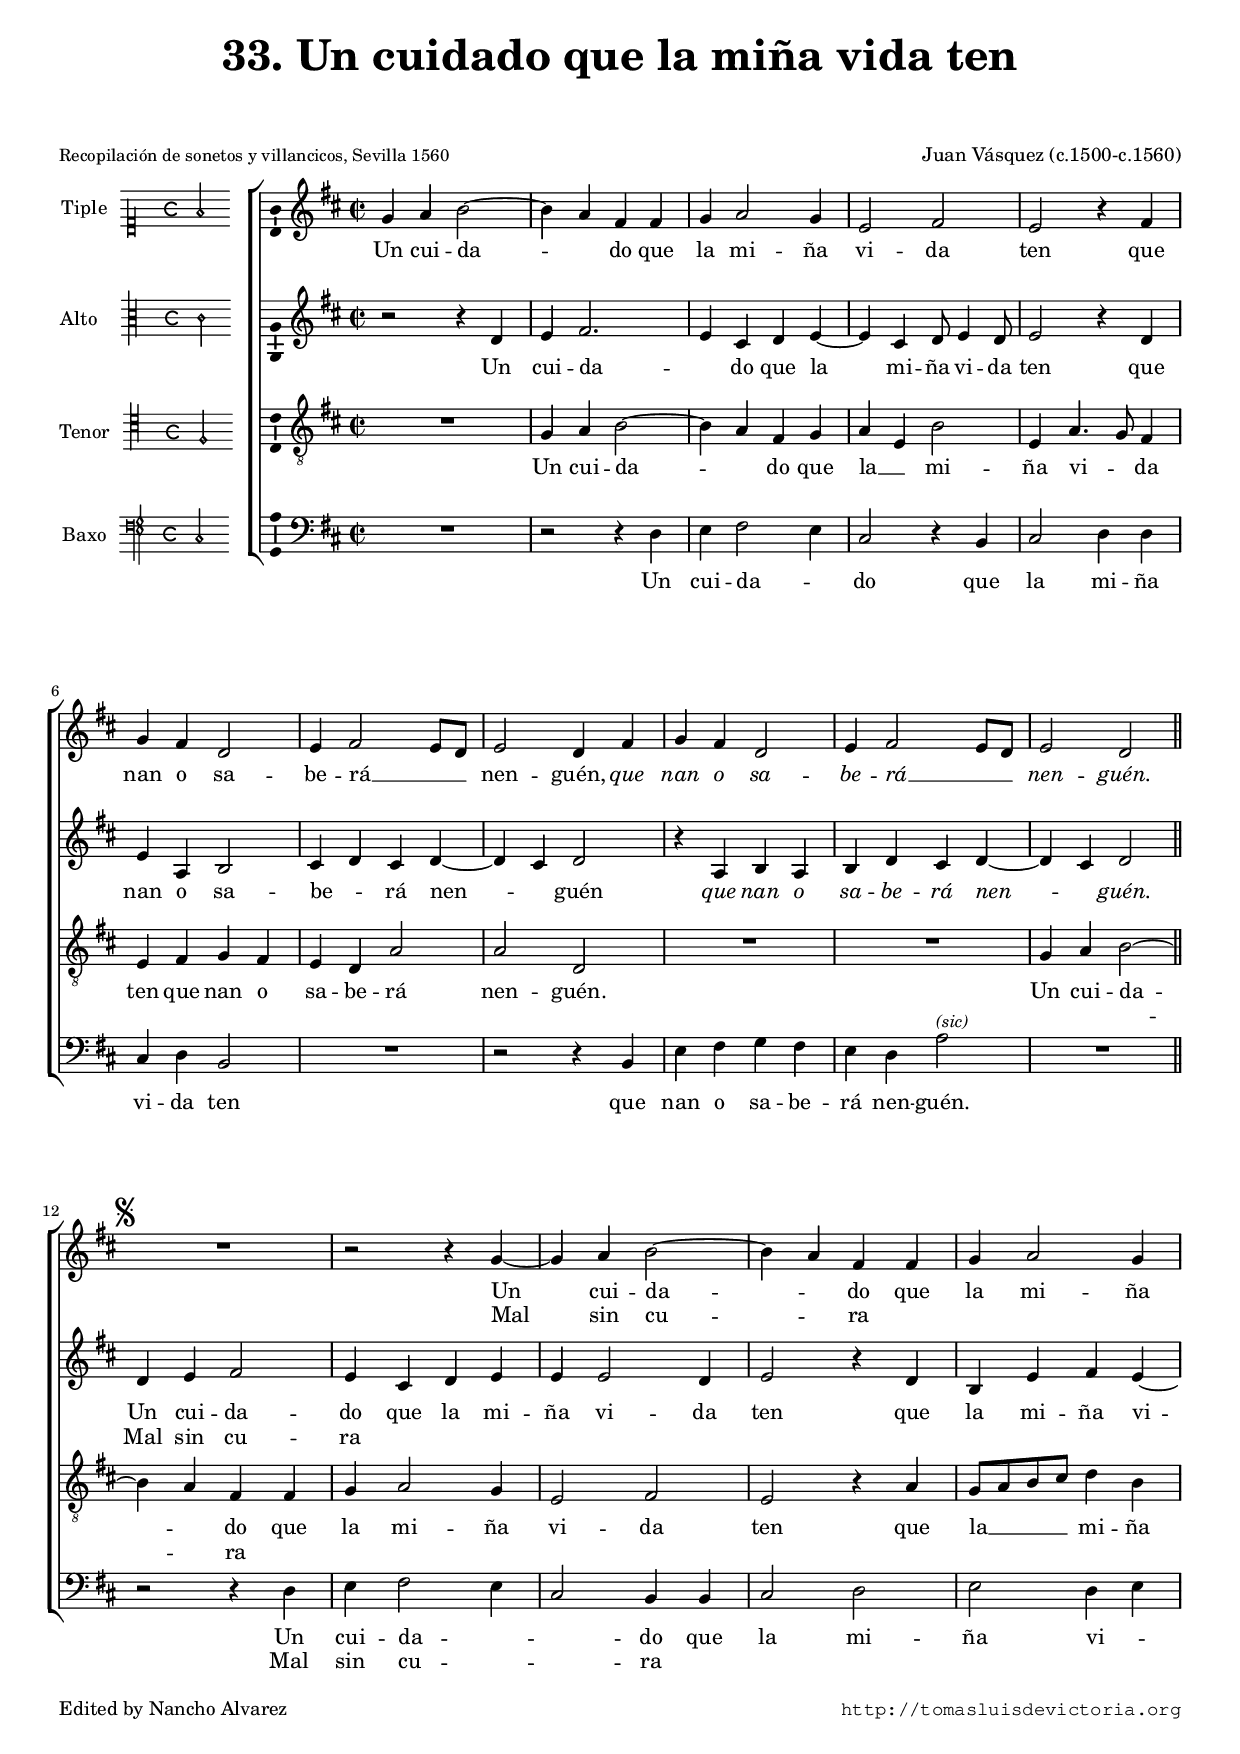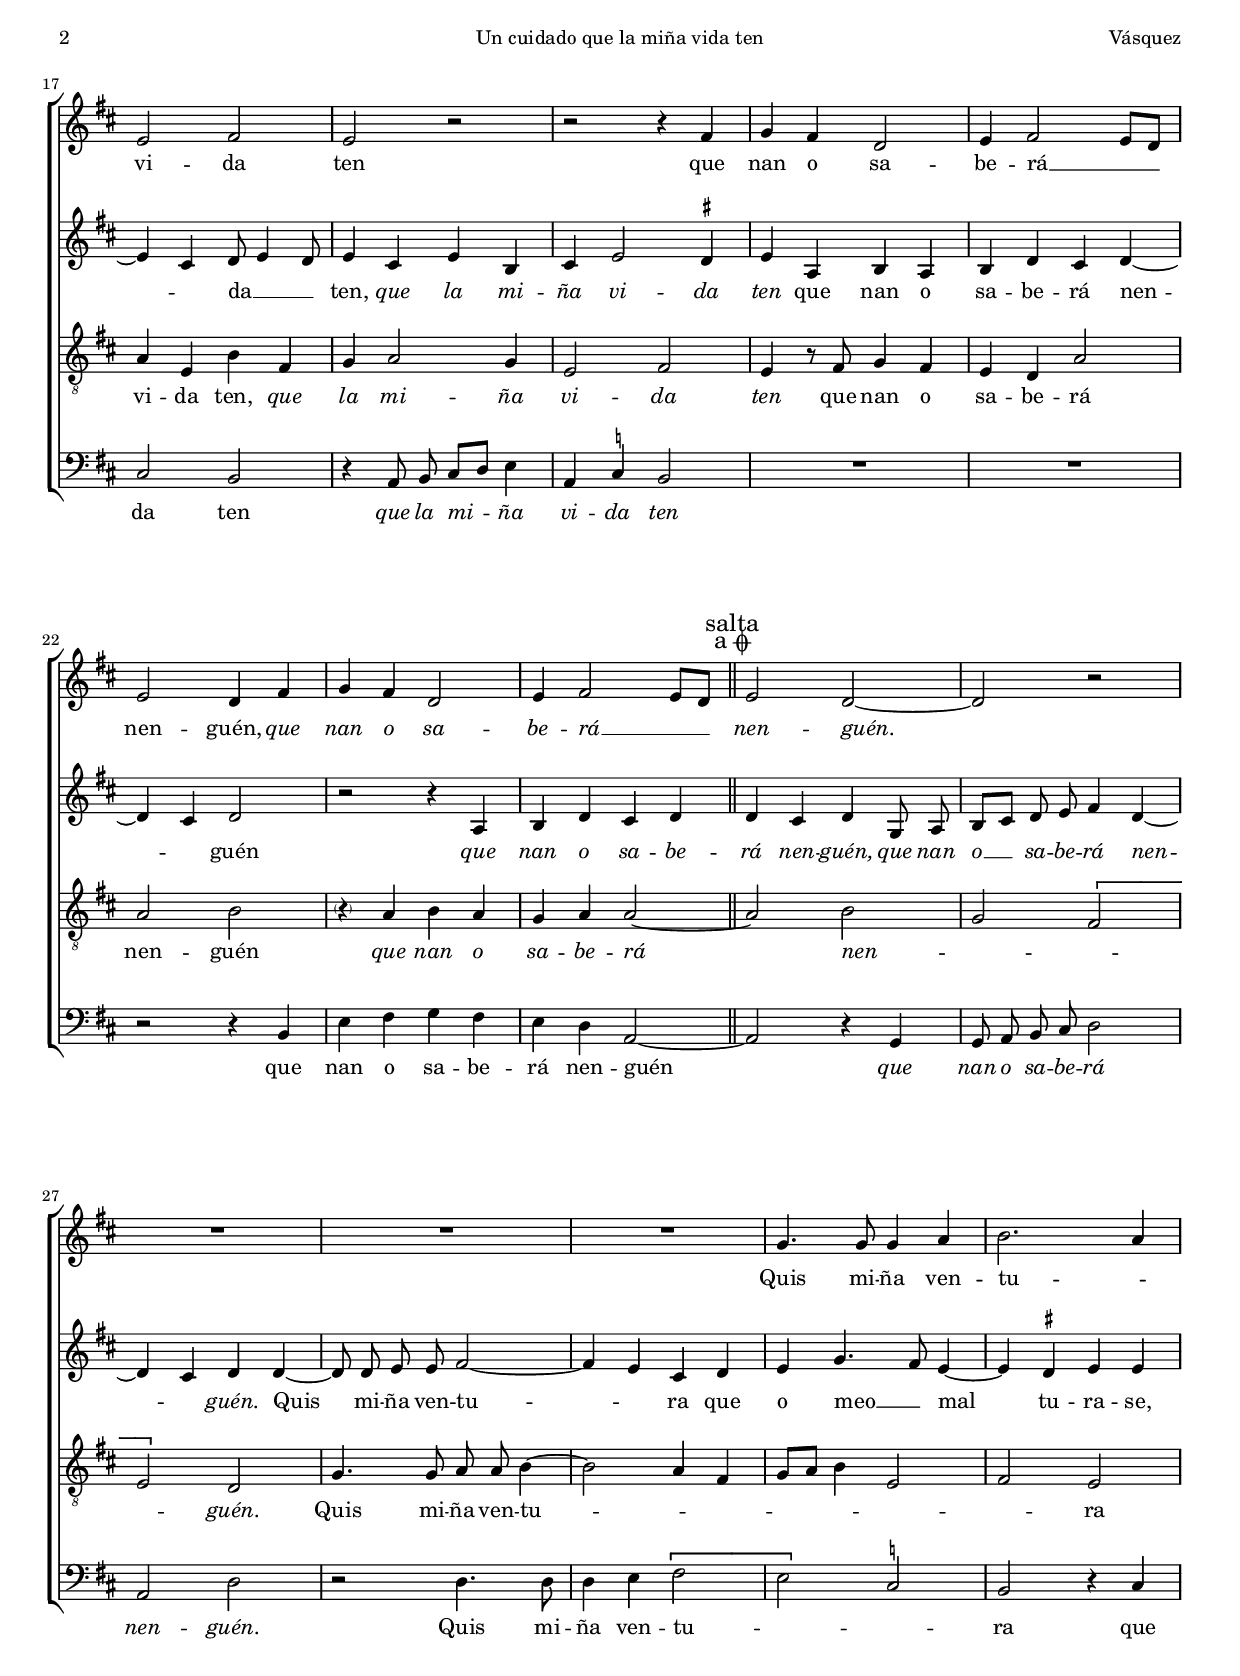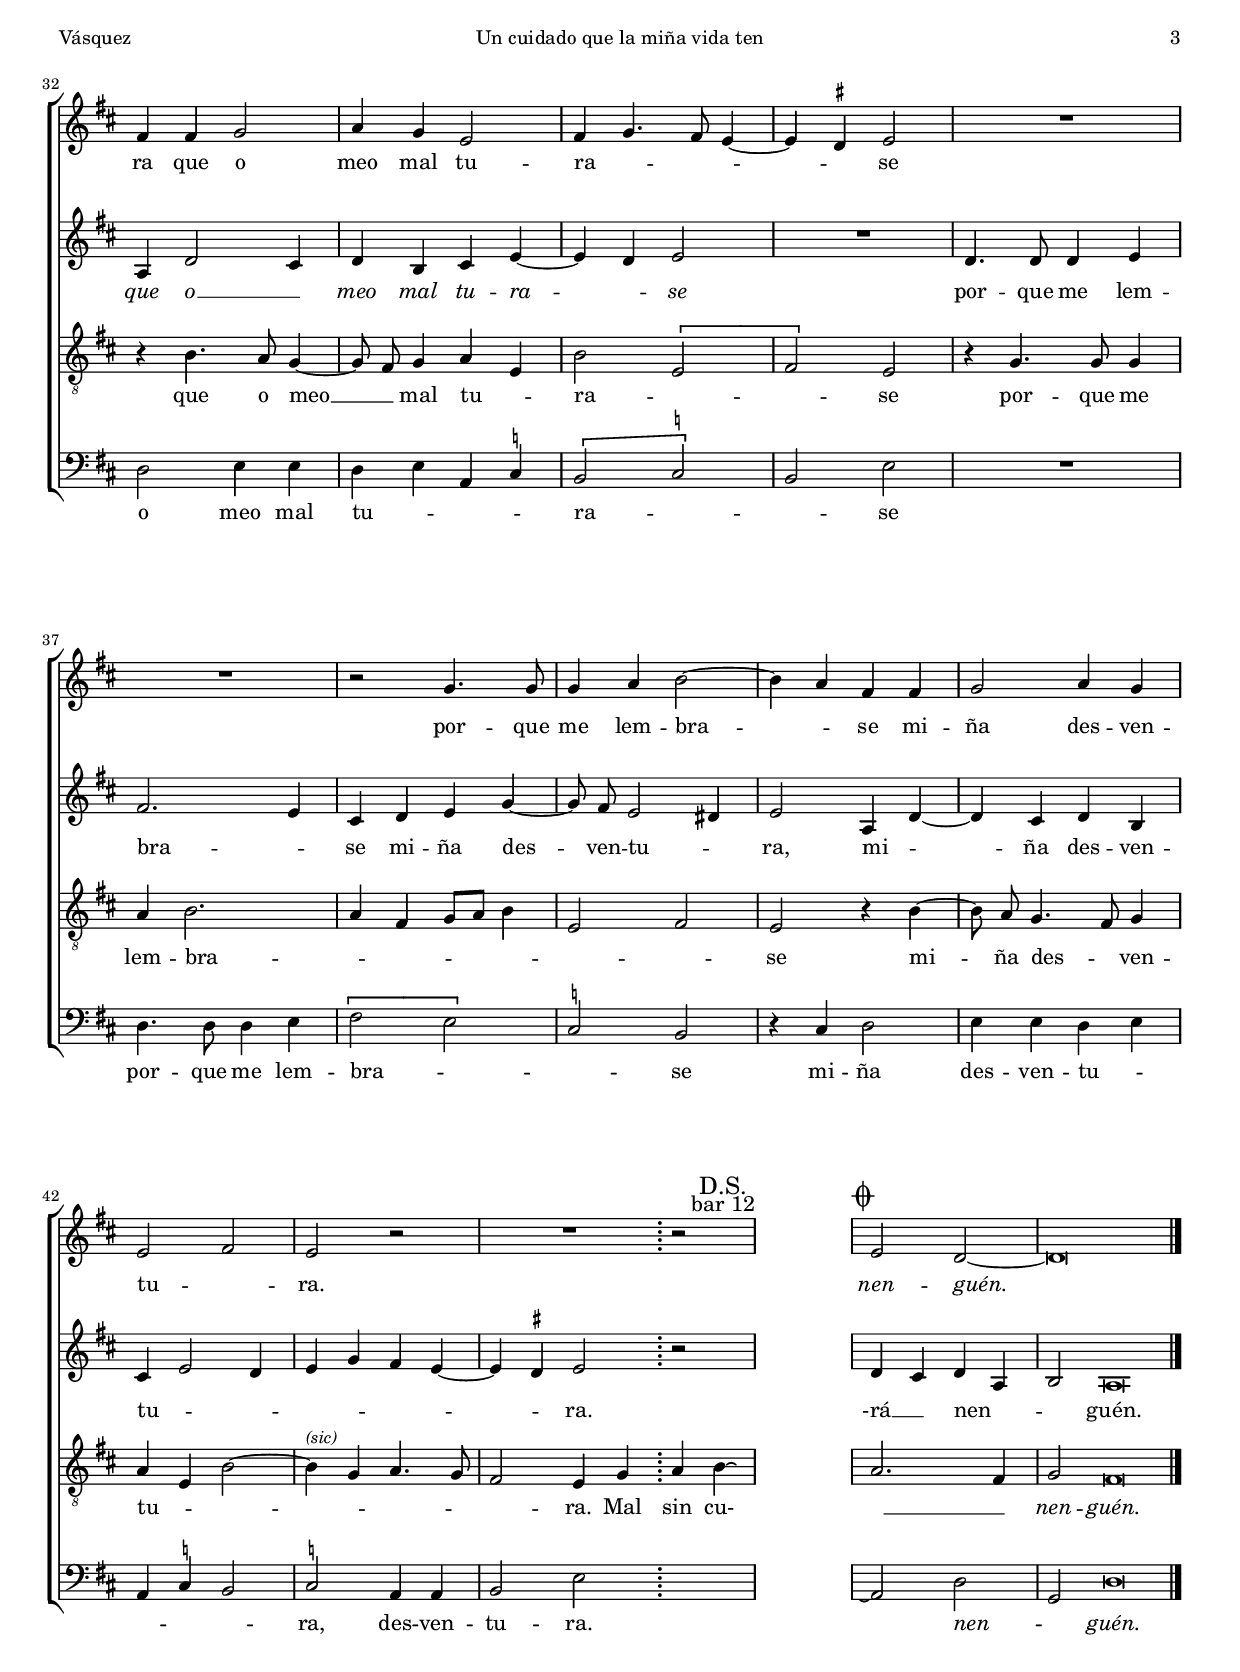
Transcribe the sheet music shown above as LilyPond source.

\version "2.18.0"

#(set-default-paper-size "a4")
#(set-global-staff-size 16.7)
#(ly:set-option 'point-and-click #f)
%mobile -s15.5 -i3.2

italicas=\override LyricText.font-shape = #'italic
rectas=\override LyricText.font-shape = #'upright
ss=\once \set suggestAccidentals = ##t
incipitwidth = 20
mtempo={\tempo 4 = 100}
mtempob={\tempo 4 = 50}
mt=#(define-music-function (parser location offset) (number?) ; move lyric text
      #{ \once \override LyricText.X-offset = -$offset #})

htitle="Un cuidado que la miña vida ten"
hcomposer="Vásquez"

\header {
	title=\markup{\fontsize #3 "33. Un cuidado que la miña vida ten"}
	%subtitle=\markup{""}
	subsubtitle=\markup{\null \vspace #2 }
        composer = \markup{"Juan Vásquez (c.1500-c.1560)"}
        pdfauthor=\composer
        %opus="(-)"
	poet=\markup{\smaller "Recopilación de sonetos y villancicos, Sevilla 1560"} 
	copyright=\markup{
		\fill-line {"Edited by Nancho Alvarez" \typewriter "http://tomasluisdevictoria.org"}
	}
%	tagline=""
}

global={\key c \major \time 2/2 \skip 1*11
        \bar "||"
        \mark \markup{\smaller \musicglyph #"scripts.segno"}
        \skip 1*13
        \bar "||"
        \mark \markup{\center-column{"salta" \line{"a" \smaller \smaller \raise #.6 \musicglyph #"scripts.coda"}}}
        \skip 1*20
        \override Score.TimeSignature.stencil=##f
        \time 2/4 \bar ";"
        \skip 2
        \override Score.RehearsalMark.self-alignment-X=#right
        \mark \markup{\center-column{"D.S." \smaller "bar 12"}}
        \stopStaff
        \skip 1
        \startStaff
        \override Score.RehearsalMark.self-alignment-X=#left
        \mark \markup{\musicglyph #"scripts.coda"}
        \time 2/2
        \skip 1*2
        \bar "|."
}


cantus=\relative c'{
	f4 g a2 ~
	a4 g e e
	f g2 f4
	d2 e
	d r4 e
	f e c2
	d4 e2 d8[ c]
	d2 c4 e
	f4 e c2
	d4 e2 d8[ c]
	d2 c
	
	R1
	r2 r4 f4 ~
	f4 g a2 ~
	a4 g e e
	f g2 f4
	d2 e
	d r
	r2 r4 e
	f e c2
	d4 e2 d8[ c]
	d2 c4 e
	f e c2
	d4 e2 d8[ c]
	
	d2 c ~
	c r
	R1*3
	f4. f8 f4 g 
	a2. g4
	e4 e f2
	g4 f d2
	e4 f4. e8 d4 ~
	d \ss cis d2
	R1
	R1
	r2 f4. f8
	f4 g a2 ~
	a4 g e e
	f2 g4 f
	d2 e
	d r
	R1
	r2
	s1
	d2 c ~
	c\breve*1/2
}

altus=\relative c'{
	r2 r4 c
	d4 e2.
	d4 b c d ~
	d b c8 d4 c8
	d2 r4 c
	d g, a2
	b4 c b c ~
	c b c2
	r4 g a g
	a c b c ~
	c b c2
	c4 d e2
	d4 b c d
	d d2 c4
	d2 r4 c
	a d e d ~
	d b c8 d4 c8 % CSIC sugiere c d cis
	d4 b d a
	b d2 \ss cis4
	d4 g, a g
	a c b c ~
	c b c2
	r2 r4 g
	a c b c
	c b c f,8 g
	a[ b] c d e4 c ~
	c b c c ~
	c8 c d d e2 ~
	e4 d b c
	d f4. e8 d4 ~
	d \ss cis d4 d
	g,4 c2 b4
	c4 a b d ~
	d c d2 
	R1
	c4. c8 c4 d
	e2. d4
	b4 c d f ~
	f8 e d2 cis4
	d2 g,4 c ~
	c b c4 a
	b4 d2 c4
	d4 f e4 d ~
	d4 \ss cis d2
	r
	s1
	c4 b c g
	a2 \mtempob g\breve*1/4
}

tenor=\relative c{
	R1
	f4 g a2 ~
	a4 g e f
	g4 d a'2
	d,4 g4. f8 e4
	d4 e f e
	d c g'2
	g c,
	R1*2
	f4 g a2 ~
	a4 g e4 e
	f g2 f4
	d2 e
	d r4 g
	f8[ g a b] c4 a 
	g4 d a' e 
	f g2 f4
	d2 e
	d4 r8 e f4 e
	d4 c g'2
	g a
	\parenthesize r4 g a g % falta en el original
	f4 g g2 ~
	g2 a
	f2 \[e
	d\] c
	f4. f8 g8 g a4 ~
	a2 g4 e
	f8[ g] a4 d,2
	e d
	r4 a'4. g8 f4 ~
	f8 e8 f4 g4 d
	a'2 \[d,
	e\] d2
	r4 f4. f8 f4
	g4 a2.
	g4 e f8[ g] a4
	d,2 e
	d r4 a' ~
	a8 g f4. e8 f4
	g4 d a'2 ~
	a4^\markup{\italic \smaller "(sic)"} f g4. f8
	e2 d4 f
	g a\laissezVibrer
	s1
	g2. e4 % inconsistencia con el tie anterior
	f2 e\breve*1/4
}

bassus=\relative c{
	R1
	r2 r4 c
	d e2 d4
	b2 r4 a
	b2 c4 c
	b c a2
	R1
	r2 r4 a
	d4 e f e
	d c g'2^\markup{\italic \smaller "(sic)"}
	R1
	r2 r4 c,
	d4 e2 d4
	b2 a4 a
	b2 c
	d c4 d
	b2 a
	r4 g8 a b[ c] d4
	g,4 \ss bes a2
	R1*2
	r2 r4 a
	d4 e f e
	d c g2 ~
	g2 r4 f
	f8 g a b c2
	g c
	r c4. c8
	c4 d \[e2
	d\] \ss bes2
	a r4 b
	c2 d4 d
	c4 d g, \ss bes
	\[a2 \ss bes\]
	a2 d
	R1
	c4. c8 c4 d
	\[e2 d\]
	\ss bes2 a
	r4 b c2
	d4 d c4 d
	g, \ss bes a2
	\ss bes g4 g
	a2 d2
	s2
	s1
	g,2\repeatTie c
	f, c'\breve*1/4
}

textocantus=\lyricmode{
Un cui -- da -- _ do 
que la mi -- ña vi -- da ten
que nan o sa -- be -- rá __ _ nen -- guén,
\italicas
que nan o sa -- be -- rá __ _ nen -- guén.
\rectas
Un cui -- da -- _ do que la mi -- ña vi -- da ten
que nan o sa -- be -- rá __ _ nen -- guén,
\italicas
que nan o sa -- be -- rá __ _ nen -- guén.
\rectas
Quis mi -- ña ven -- tu -- _ ra
que o meo mal tu -- ra -- _ _ _ _ se
por -- que me lem -- bra -- _ se
mi -- ña des -- ven -- tu -- _ ra.
\italicas
nen -- guén.
}
textocantusb=\lyricmode{
_ _ _ _ _ _ _ _ _ _ _ _ _ _ _ 
_ _ _ _ _ _ _ _ _ _ _ _ _ _ _ 
Mal sin cu -- _ ra
}

textoaltus=\lyricmode{
Un cui -- da -- _ do que la mi -- ña vi -- da ten
que nan o sa -- be -- _ rá nen -- _ guén
\italicas
que nan o sa -- be -- rá nen -- _ guén.
\rectas
Un cui -- da -- do que la mi -- ña vi -- da ten
que la mi -- ña vi -- _ da __ _ _ ten,
\italicas
que la mi -- ña vi -- da ten
\rectas
que nan o sa -- be -- rá nen -- _ guén
\italicas
que nan o sa -- be -- rá nen -- guén,
que nan o __ sa -- be -- rá nen -- _ guén.
\rectas
Quis mi -- ña ven -- tu -- _ ra
que o meo __ _ mal tu -- ra -- se,
\italicas
que o __ _ meo mal tu -- ra -- _ se
\rectas
por -- que me lem -- bra -- _ se
mi -- ña des -- ven -- tu -- _ ra,
mi -- _ ña des -- ven -- tu -- _ _ _ _ _ _ _ ra.
\mt #1 -rá __ _ nen -- _ _ guén.
}
textoaltusb=\lyricmode{
_ _ _ _ _ _ _ _ _ _ _ _ _ _ _ 
_ _ _ _ _ _ _ _ _ _ _ _ _ _ _ _
Mal sin cu -- ra
}

textotenor=\lyricmode{
Un cui -- da -- _ do que la __ _ mi -- ña vi -- _ da ten
que nan o sa -- be -- rá nen -- guén.
Un cui -- da -- _ do que la mi -- ña vi -- da ten
que la __ mi -- ña vi -- da ten,
\italicas
que la mi -- ña vi -- da ten
\rectas
que nan o sa -- be -- rá nen -- guén
\italicas
que nan o sa -- be -- rá nen -- _ _ _ guén.
\rectas
Quis mi -- ña ven -- tu -- _ _ _ _ _ _ ra
que o meo __ _ mal tu -- _ ra -- _ _ se
por -- que me lem -- bra -- _ _ _ _ _ _ se
mi -- ña des -- _ ven -- tu -- _ _ _ _ _ _ ra.
Mal sin cu-
"  " __ _ 
\italicas
nen -- guén.
}
textotenorb=\lyricmode{
_ _ _ _ _ _ _ _ _ _ _ _ _ _ _ 
_ _ _ _ _ _ _ _ _ 
"  " -- _ ra
}

textobassus=\lyricmode{
Un cui -- da -- _ do
que la mi -- ña vi -- da ten
que nan o sa -- be -- rá nen -- guén.
Un cui -- da -- _ _ do que la mi -- ña vi -- _ da ten
\italicas
que la mi -- ña vi -- da ten
\rectas
que nan o sa -- be -- rá nen -- guén
\italicas
que nan o sa -- be -- rá nen -- guén.
\rectas
Quis mi -- ña ven -- tu -- _ _ ra
que o meo mal tu -- _ _ _ ra -- _ _ se
por -- que me lem -- bra -- _ _ se
mi -- ña des -- ven -- tu -- _ _ _ _ ra,
des -- ven -- tu -- ra.
"  " \italicas nen -- _ guén.
}
textobassusb=\lyricmode{
_ _ _ _ _ _ _ _ _ _ _ _ _ _ _ 
_ _ _ _ _ 
Mal sin cu -- _ _ ra
}


incipitcantus=\markup{
	\score{
		{ 
		\set Staff.instrumentName="Tiple  "
		\override NoteHead.style = #'neomensural
		\override Staff.TimeSignature.style = #'neomensural
		\cadenzaOn 
		\clef "petrucci-c1"
		\key c \major
		\time 4/4
		f'2
		} 

	\layout { line-width=\incipitwidth indent = 0 }
	}
}

incipitaltus=\markup{
	\score{
		{ 
		\set Staff.instrumentName="Alto    "
		\override NoteHead.style = #'neomensural 
		\override Staff.TimeSignature.style = #'neomensural
		\cadenzaOn 
		\clef "petrucci-c3"
		\key c \major
		\time 4/4
                c'2
		} 
	\layout { line-width=\incipitwidth indent = 0 }
	}
}


incipittenor=\markup{
	\score{
		{ 
		\set Staff.instrumentName="Tenor  "
		\override NoteHead.style = #'neomensural 
		\override Staff.TimeSignature.style = #'neomensural
		\cadenzaOn 
		\clef "petrucci-c4"
		\key c \major
		\time 4/4
                f2
		} 
	\layout { line-width=\incipitwidth indent=0 }
	}
}

incipitbassus=\markup{
	\score{
		{ 
		\set Staff.instrumentName="Baxo  "
		\override NoteHead.style = #'neomensural
		\override Staff.TimeSignature.style = #'neomensural
		\cadenzaOn 
		\clef "petrucci-f4"
		\key c \major
		\time 4/4
                c2
		} 
	\layout { line-width=\incipitwidth indent = 0 }
	}
}

%\layout {
%       \context {\Voice
%               \remove Ligature_bracket_engraver
%               \consists Mensural_ligature_engraver
%       }
%       line-width=\incipitwidth
%       indent = 0
%}

\score {\transpose c' d'{
\new ChoirStaff<<

	\new Staff <<\global
	\new Voice="v1" {
		\set Staff.instrumentName=\incipitcantus
		\clef "treble"
		\cantus }
	\new Lyrics \lyricsto "v1" {\textocantus }
	\new Lyrics \lyricsto "v1" {\textocantusb }
	>>

	\new Staff <<\global
	\new Voice="v2" {
		\set Staff.instrumentName=\incipitaltus
		\clef "treble"
		\altus }
	\new Lyrics \lyricsto "v2" {\textoaltus }
	\new Lyrics \lyricsto "v2" {\textoaltusb }
	>>
	
	\new Staff <<\global
	\new Voice="v3" {
		\set Staff.instrumentName=\incipittenor
		\clef "G_8"
		\tenor }
	\new Lyrics \lyricsto "v3" {\textotenor }
	\new Lyrics \lyricsto "v3" {\textotenorb }
	>>

	\new Staff <<\global
	\new Voice="v4" {
		\set Staff.instrumentName=\incipitbassus
		\clef "bass"
		\bassus }
	\new Lyrics \lyricsto "v4" {\textobassus }
	\new Lyrics \lyricsto "v4" {\textobassusb }
	>>
	
>>

	} % transpose

\layout{ 
	\context {\Lyrics 
		\override VerticalAxisGroup.staff-affinity = #UP
		\override VerticalAxisGroup.nonstaff-relatedstaff-spacing =
			#'((basic-distance . 0) (minimum-distance . 0) (padding . 1))
		\override LyricText.font-size = #1.2
		\override LyricHyphen.minimum-distance = #0.5
	}
	\context {\Score 
		tempoHideNote = ##t
		\override BarNumber.padding = #2 
	}
	\context {\Voice 
		%melismaBusyProperties = #'()
		autoBeaming = ##f
	}
	\context {\Staff 
                %\RemoveEmptyStaves
                %\override VerticalAxisGroup.remove-first = ##t
		\override VerticalAxisGroup.staff-staff-spacing =
			#'((basic-distance . 11) (minimum-distance . 0) (padding . 1))
		\consists Ambitus_engraver 
		\override LigatureBracket.padding = #1
	}
}

%\midi { \mtempo }

}


\paper{
	evenHeaderMarkup=\markup  \fill-line { \fromproperty #'page:page-number-string \htitle \hcomposer }
	oddHeaderMarkup= \markup  \fill-line { \on-the-fly #not-first-page \hcomposer \on-the-fly #not-first-page \htitle \on-the-fly #not-first-page \fromproperty #'page:page-number-string }
	%system-count=20
	%page-count = 8
	%systems-per-page = 3
	ragged-last-bottom = ##f
	indent=3.4\cm
	system-system-spacing =
	#'((basic-distance . 20) (minimum-distance . 0) (padding . 5))
	top-system-spacing = % header
	#'((basic-distance . 9) (minimum-distance . 0) (padding . 0))
	last-bottom-spacing = % footer
	#'((basic-distance . 13) (minimum-distance . 0) (padding . 0))
	markup-system-spacing.padding = #1.5
}
